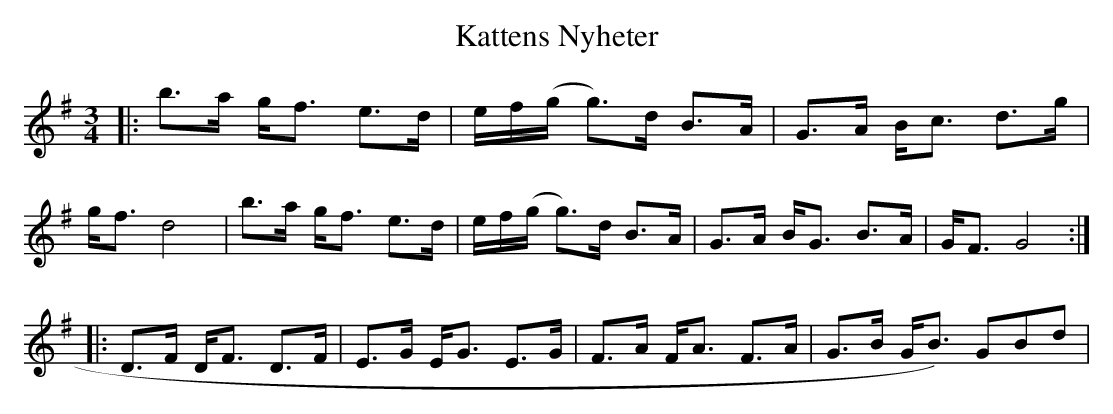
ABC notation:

X:1
T:Kattens Nyheter
M:3/4
L:1/8
K:G
|: b>a g<f e>d | 3)e/f/(g/ g)>d B>A | G>A B<c d>g | g<f d4 | b>a g<f e>d | 3)e/f/(g/ g)>d B>A | G>A B<G B>A | G<F G4 :|
|: D>F D<F D>F | E>G E<G E>G | F>A F<A F>A | G>B G<B 3)GBd |
